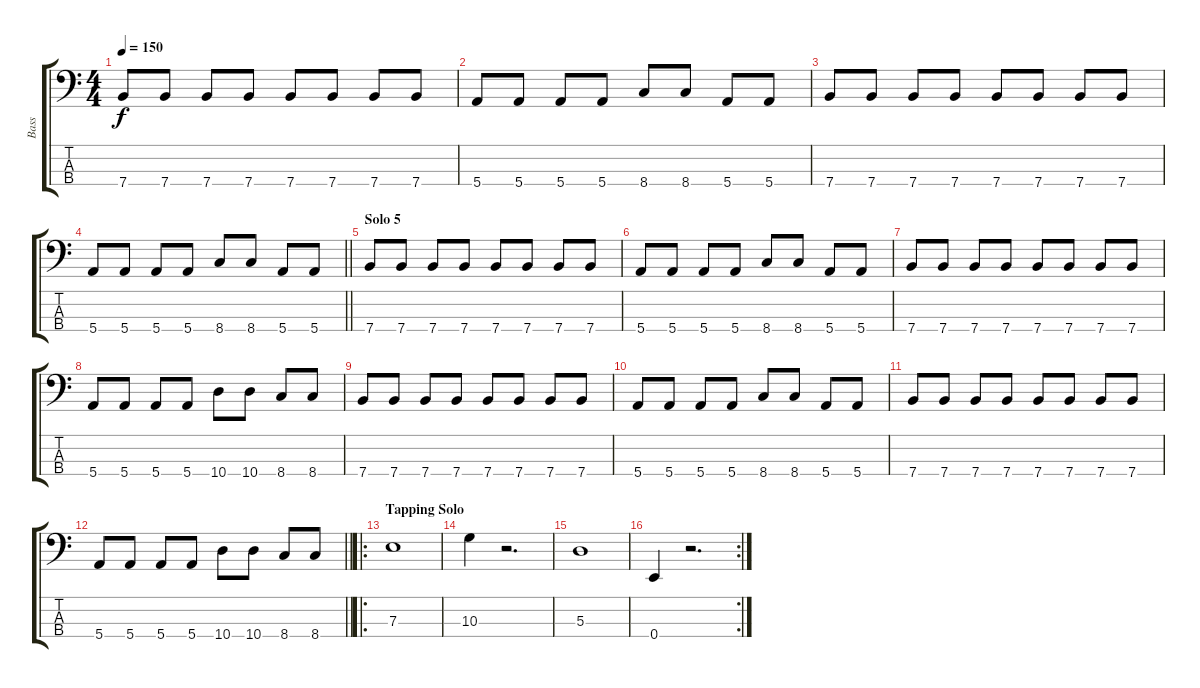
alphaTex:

\track ("Bass" "Bass") {instrument electricbassfinger}
\staff {score tabs}
\tuning (G2 D2 A1 E1) {hide}
\ts (4 4)
\tempo 150
\clef f4
\ks c
7.4.8{dy f} 7.4.8 7.4.8 7.4.8 7.4.8 7.4.8 7.4.8 7.4.8 |
5.4.8 5.4.8 5.4.8 5.4.8 8.4.8 8.4.8 5.4.8 5.4.8 |
7.4.8 7.4.8 7.4.8 7.4.8 7.4.8 7.4.8 7.4.8 7.4.8 |
\barLineRight lightlight
5.4.8 5.4.8 5.4.8 5.4.8 8.4.8 8.4.8 5.4.8 5.4.8 |
\section ("" "Solo 5")
7.4.8 7.4.8 7.4.8 7.4.8 7.4.8 7.4.8 7.4.8 7.4.8 |
5.4.8 5.4.8 5.4.8 5.4.8 8.4.8 8.4.8 5.4.8 5.4.8 |
7.4.8 7.4.8 7.4.8 7.4.8 7.4.8 7.4.8 7.4.8 7.4.8 |
5.4.8 5.4.8 5.4.8 5.4.8 10.4.8 10.4.8 8.4.8 8.4.8 |
7.4.8 7.4.8 7.4.8 7.4.8 7.4.8 7.4.8 7.4.8 7.4.8 |
5.4.8 5.4.8 5.4.8 5.4.8 8.4.8 8.4.8 5.4.8 5.4.8 |
7.4.8 7.4.8 7.4.8 7.4.8 7.4.8 7.4.8 7.4.8 7.4.8 |
\barLineRight lightlight
5.4.8 5.4.8 5.4.8 5.4.8 10.4.8 10.4.8 8.4.8 8.4.8 |
\ro
\section ("" "Tapping Solo")
7.3.1 |
10.3.4 r.2{d} |
5.3.1 |
\rc 2
0.4.4 r.2{d}
